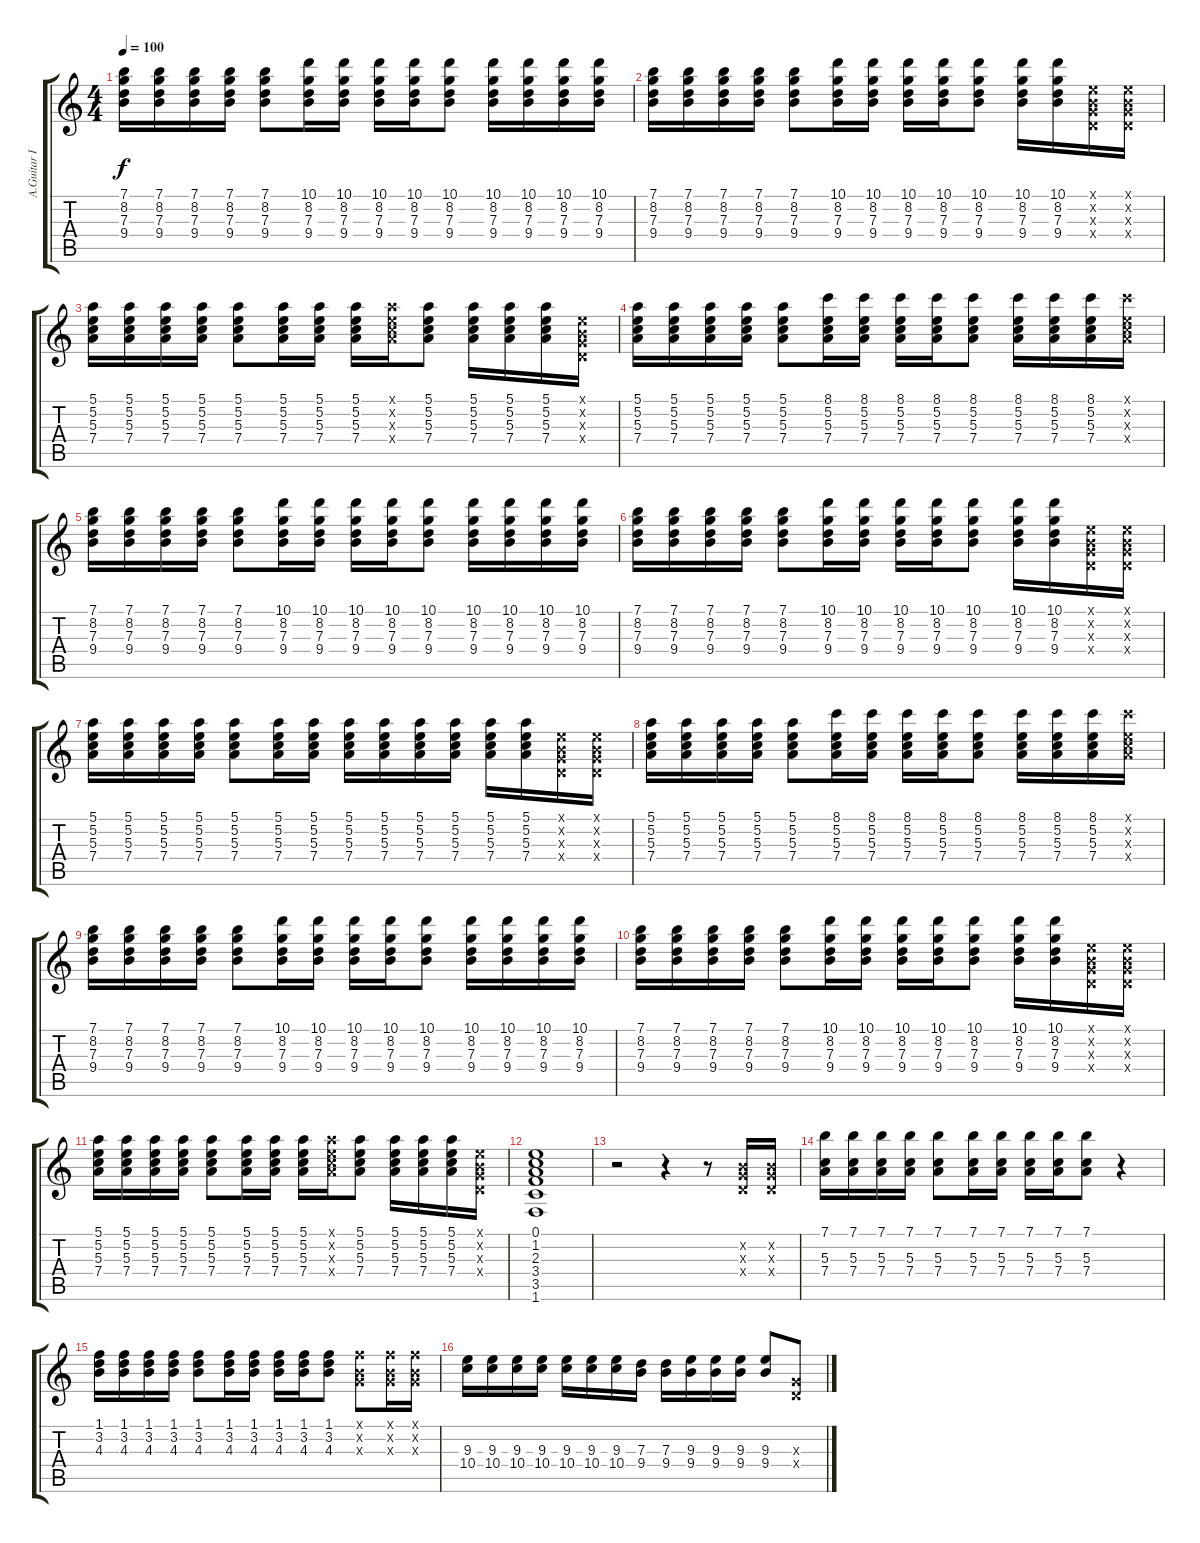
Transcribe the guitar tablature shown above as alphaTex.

\track ("A.Guitar I" "A.Guitar I") {instrument acousticguitarsteel}
\staff {score tabs}
\tuning (E4 B3 G3 D3 A2 E2) {hide}
\ts (4 4)
\tempo 100
\clef g2
\ks c
(7.1 8.2 7.3 9.4).16{dy f} (7.1 8.2 7.3 9.4).16 (7.1 8.2 7.3 9.4).16 (7.1 8.2 7.3 9.4).16 (7.1 8.2 7.3 9.4).8 (10.1 8.2 7.3 9.4).16 (10.1 8.2 7.3 9.4).16 (10.1 8.2 7.3 9.4).16 (10.1 8.2 7.3 9.4).16 (10.1 8.2 7.3 9.4).8 (10.1 8.2 7.3 9.4).16 (10.1 8.2 7.3 9.4).16 (10.1 8.2 7.3 9.4).16 (10.1 8.2 7.3 9.4).16 |
(7.1 8.2 7.3 9.4).16 (7.1 8.2 7.3 9.4).16 (7.1 8.2 7.3 9.4).16 (7.1 8.2 7.3 9.4).16 (7.1 8.2 7.3 9.4).8 (10.1 8.2 7.3 9.4).16 (10.1 8.2 7.3 9.4).16 (10.1 8.2 7.3 9.4).16 (10.1 8.2 7.3 9.4).16 (10.1 8.2 7.3 9.4).8 (10.1 8.2 7.3 9.4).16 (10.1 8.2 7.3 9.4).16 (0.1{x} 0.2{x} 0.3{x} 0.4{x}).16 (0.1{x} 0.2{x} 0.3{x} 0.4{x}).16 |
(5.1 5.2 5.3 7.4).16 (5.1 5.2 5.3 7.4).16 (5.1 5.2 5.3 7.4).16 (5.1 5.2 5.3 7.4).16 (5.1 5.2 5.3 7.4).8 (5.1 5.2 5.3 7.4).16 (5.1 5.2 5.3 7.4).16 (5.1 5.2 5.3 7.4).16 (5.1{x} 5.2{x} 5.3{x} 7.4{x}).16 (5.1 5.2 5.3 7.4).8 (5.1 5.2 5.3 7.4).16 (5.1 5.2 5.3 7.4).16 (5.1 5.2 5.3 7.4).16 (0.1{x} 0.2{x} 0.3{x} 0.4{x}).16 |
(5.1 5.2 5.3 7.4).16 (5.1 5.2 5.3 7.4).16 (5.1 5.2 5.3 7.4).16 (5.1 5.2 5.3 7.4).16 (5.1 5.2 5.3 7.4).8 (8.1 5.2 5.3 7.4).16 (8.1 5.2 5.3 7.4).16 (8.1 5.2 5.3 7.4).16 (8.1 5.2 5.3 7.4).16 (8.1 5.2 5.3 7.4).8 (8.1 5.2 5.3 7.4).16 (8.1 5.2 5.3 7.4).16 (8.1 5.2 5.3 7.4).16 (8.1{x} 5.2{x} 5.3{x} 7.4{x}).16 |
(7.1 8.2 7.3 9.4).16 (7.1 8.2 7.3 9.4).16 (7.1 8.2 7.3 9.4).16 (7.1 8.2 7.3 9.4).16 (7.1 8.2 7.3 9.4).8 (10.1 8.2 7.3 9.4).16 (10.1 8.2 7.3 9.4).16 (10.1 8.2 7.3 9.4).16 (10.1 8.2 7.3 9.4).16 (10.1 8.2 7.3 9.4).8 (10.1 8.2 7.3 9.4).16 (10.1 8.2 7.3 9.4).16 (10.1 8.2 7.3 9.4).16 (10.1 8.2 7.3 9.4).16 |
(7.1 8.2 7.3 9.4).16 (7.1 8.2 7.3 9.4).16 (7.1 8.2 7.3 9.4).16 (7.1 8.2 7.3 9.4).16 (7.1 8.2 7.3 9.4).8 (10.1 8.2 7.3 9.4).16 (10.1 8.2 7.3 9.4).16 (10.1 8.2 7.3 9.4).16 (10.1 8.2 7.3 9.4).16 (10.1 8.2 7.3 9.4).8 (10.1 8.2 7.3 9.4).16 (10.1 8.2 7.3 9.4).16 (0.1{x} 0.2{x} 0.3{x} 0.4{x}).16 (0.1{x} 0.2{x} 0.3{x} 0.4{x}).16 |
(5.1 5.2 5.3 7.4).16 (5.1 5.2 5.3 7.4).16 (5.1 5.2 5.3 7.4).16 (5.1 5.2 5.3 7.4).16 (5.1 5.2 5.3 7.4).8 (5.1 5.2 5.3 7.4).16 (5.1 5.2 5.3 7.4).16 (5.1 5.2 5.3 7.4).16 (5.1 5.2 5.3 7.4).16 (5.1 5.2 5.3 7.4).16 (5.1 5.2 5.3 7.4).16 (5.1 5.2 5.3 7.4).16 (5.1 5.2 5.3 7.4).16 (0.1{x} 0.2{x} 0.3{x} 0.4{x}).16 (0.1{x} 0.2{x} 0.3{x} 0.4{x}).16 |
(5.1 5.2 5.3 7.4).16 (5.1 5.2 5.3 7.4).16 (5.1 5.2 5.3 7.4).16 (5.1 5.2 5.3 7.4).16 (5.1 5.2 5.3 7.4).8 (8.1 5.2 5.3 7.4).16 (8.1 5.2 5.3 7.4).16 (8.1 5.2 5.3 7.4).16 (8.1 5.2 5.3 7.4).16 (8.1 5.2 5.3 7.4).8 (8.1 5.2 5.3 7.4).16 (8.1 5.2 5.3 7.4).16 (8.1 5.2 5.3 7.4).16 (8.1{x} 5.2{x} 5.3{x} 7.4{x}).16 |
(7.1 8.2 7.3 9.4).16 (7.1 8.2 7.3 9.4).16 (7.1 8.2 7.3 9.4).16 (7.1 8.2 7.3 9.4).16 (7.1 8.2 7.3 9.4).8 (10.1 8.2 7.3 9.4).16 (10.1 8.2 7.3 9.4).16 (10.1 8.2 7.3 9.4).16 (10.1 8.2 7.3 9.4).16 (10.1 8.2 7.3 9.4).8 (10.1 8.2 7.3 9.4).16 (10.1 8.2 7.3 9.4).16 (10.1 8.2 7.3 9.4).16 (10.1 8.2 7.3 9.4).16 |
(7.1 8.2 7.3 9.4).16 (7.1 8.2 7.3 9.4).16 (7.1 8.2 7.3 9.4).16 (7.1 8.2 7.3 9.4).16 (7.1 8.2 7.3 9.4).8 (10.1 8.2 7.3 9.4).16 (10.1 8.2 7.3 9.4).16 (10.1 8.2 7.3 9.4).16 (10.1 8.2 7.3 9.4).16 (10.1 8.2 7.3 9.4).8 (10.1 8.2 7.3 9.4).16 (10.1 8.2 7.3 9.4).16 (0.1{x} 0.2{x} 0.3{x} 0.4{x}).16 (0.1{x} 0.2{x} 0.3{x} 0.4{x}).16 |
(5.1 5.2 5.3 7.4).16 (5.1 5.2 5.3 7.4).16 (5.1 5.2 5.3 7.4).16 (5.1 5.2 5.3 7.4).16 (5.1 5.2 5.3 7.4).8 (5.1 5.2 5.3 7.4).16 (5.1 5.2 5.3 7.4).16 (5.1 5.2 5.3 7.4).16 (5.1{x} 5.2{x} 5.3{x} 7.4{x}).16 (5.1 5.2 5.3 7.4).8 (5.1 5.2 5.3 7.4).16 (5.1 5.2 5.3 7.4).16 (5.1 5.2 5.3 7.4).16 (0.1{x} 0.2{x} 0.3{x} 0.4{x}).16 |
(0.1 1.2 2.3 3.4 3.5 1.6).1 |
r.2 r.4 r.8 (0.2{x} 0.3{x} 0.4{x}).16 (0.2{x} 0.3{x} 0.4{x}).16 |
(7.1 5.3 7.4).16 (7.1 5.3 7.4).16 (7.1 5.3 7.4).16 (7.1 5.3 7.4).16 (7.1 5.3 7.4).8 (7.1 5.3 7.4).16 (7.1 5.3 7.4).16 (7.1 5.3 7.4).16 (7.1 5.3 7.4).16 (7.1 5.3 7.4).8 r.4 |
(1.1 3.2 4.3).16 (1.1 3.2 4.3).16 (1.1 3.2 4.3).16 (1.1 3.2 4.3).16 (1.1 3.2 4.3).8 (1.1 3.2 4.3).16 (1.1 3.2 4.3).16 (1.1 3.2 4.3).16 (1.1 3.2 4.3).16 (1.1 3.2 4.3).8 (1.1{x} 0.2{x} 0.3{x}).8 (1.1{x} 0.2{x} 0.3{x}).16 (1.1{x} 0.2{x} 0.3{x}).16 |
(9.3 10.4).16 (9.3 10.4).16 (9.3 10.4).16 (9.3 10.4).16 (9.3 10.4).16 (9.3 10.4).16 (9.3 10.4).16 (7.3 9.4).16 (7.3 9.4).16 (9.3 9.4).16 (9.3 9.4).16 (9.3 9.4).16 (9.3 9.4).8 (0.3{x} 0.4{x}).8
